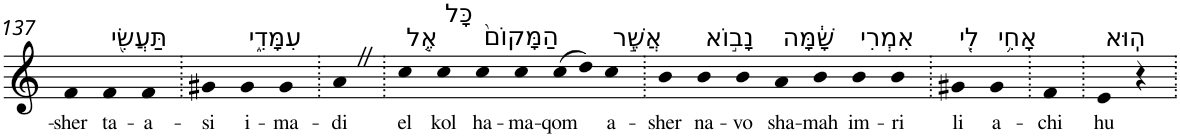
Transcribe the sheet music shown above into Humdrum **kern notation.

**kern	**text
*part1	*part1
*staff1	*staff1
*I"Piano	*
*I'Pno	*
!!LO:PB:g=z
*clefG2	*
*k[]	*
=137	=137
!	!LO:LY:b
4f	-sher
!LO:TX:a:t=תַּעֲשִׂ֖י	!
!	!LO:LY:b
4f	ta-
!	!LO:LY:b
4f	-a-
=138.	=138.
!	!LO:LY:b
4g#X	-si
!LO:TX:a:t=עִמָּדִ֑י	!
!	!LO:LY:b
4g#	i-
!	!LO:LY:b
4g#	-ma-
=139.	=139.
!	!LO:LY:b
4aZ	-di
=140.	=140.
!LO:TX:a:t=אֶ֤ל	!
!	!LO:LY:b
4cc	el
!LO:TX:a:t=כָּל	!
!	!LO:LY:b
4cc	kol
!LO:TX:a:t=הַמָּקוֹם֙	!
!	!LO:LY:b
4cc	ha-
!	!LO:LY:b
4cc	-ma-
!	!LO:LY:b
(>8cc	-qom
8dd)	.
!LO:TX:a:t=אֲשֶׁ֣ר	!
!	!LO:LY:b
4cc	a-
=141.	=141.
!	!LO:LY:b
4b	-sher
!LO:TX:a:t=נָב֣וֹא	!
!	!LO:LY:b
4b	na-
!	!LO:LY:b
4b	-vo
!LO:TX:a:t=שָׁ֔מָּה	!
!	!LO:LY:b
4a	sha-
!	!LO:LY:b
4b	-mah
!LO:TX:a:t=אִמְרִי	!
!	!LO:LY:b
4b	im-
!	!LO:LY:b
4b	-ri
=142.	=142.
!LO:TX:a:t=לִ֖י	!
!	!LO:LY:b
4g#X	li
!LO:TX:a:t=אָחִ֥י	!
!	!LO:LY:b
4g#	a-
=143.	=143.
!	!LO:LY:b
4f	-chi
=144.	=144.
!LO:TX:a:t=הֽוּא	!
!	!LO:LY:b
4e	hu
4r	.
=.	=.
*-	*-
